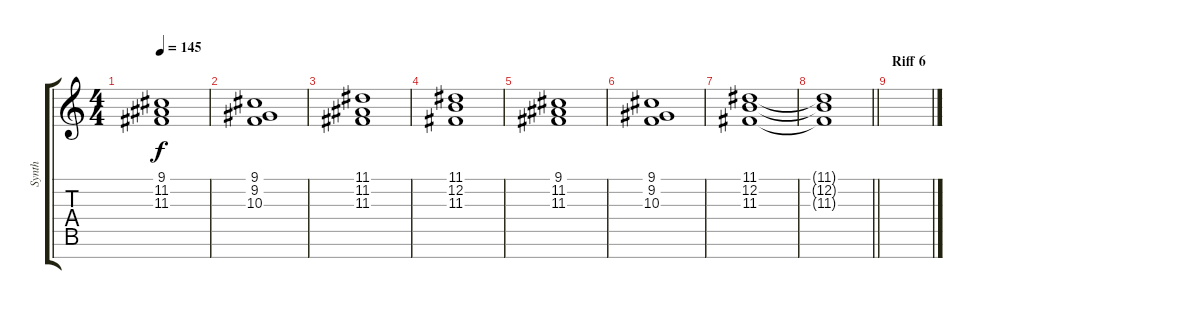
\track ("Synth" "Synth") {instrument choiraahs}
\staff {score tabs}
\tuning (E4 B3 G3 D3 A2 E2 B1) {hide}
\ts (4 4)
\tempo 145
\clef g2
\ks c
(9.1 11.2 11.3).1{dy f} |
(9.1 9.2 10.3).1 |
(11.1 11.2 11.3).1 |
(11.1 12.2 11.3).1 |
(9.1 11.2 11.3).1 |
(9.1 9.2 10.3).1 |
(11.1 12.2 11.3).1 |
\barLineRight lightlight
(11.1{t} 12.2{t} 11.3{t}).1 |
\section ("" "Riff 6")
